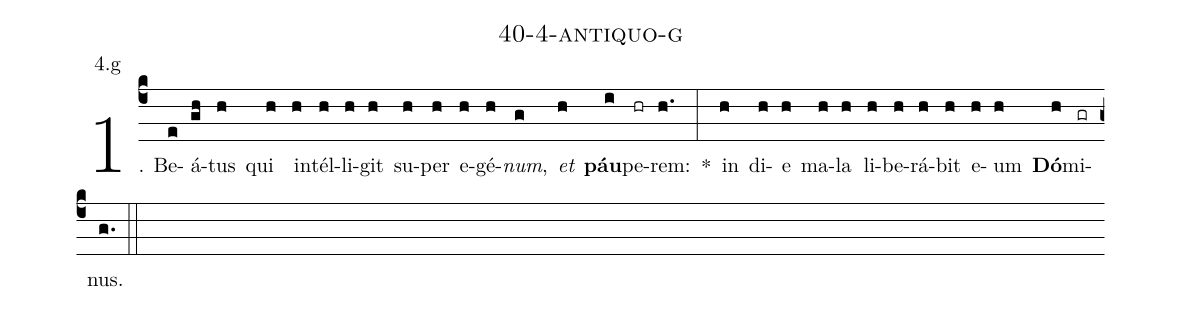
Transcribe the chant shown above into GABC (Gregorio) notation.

name: 40-4-antiquo-g;
annotation: 4.g;
%%
(c4)1. Be(e)á(gh)tus(h) qui(h) in(h)tél(h)li(h)git(h) su(h)per(h) e(h)gé(h)<i>num</i>,(g) <i>et</i>(h) <b>páu</b>(i)pe(hr)rem:(h.) *(:) in(h) di(h)e(h) ma(h)la(h) li(h)be(h)rá(h)bit(h) e(h)um(h) <b>Dó</b>(h)mi(gr)nus.(g.) (::)
